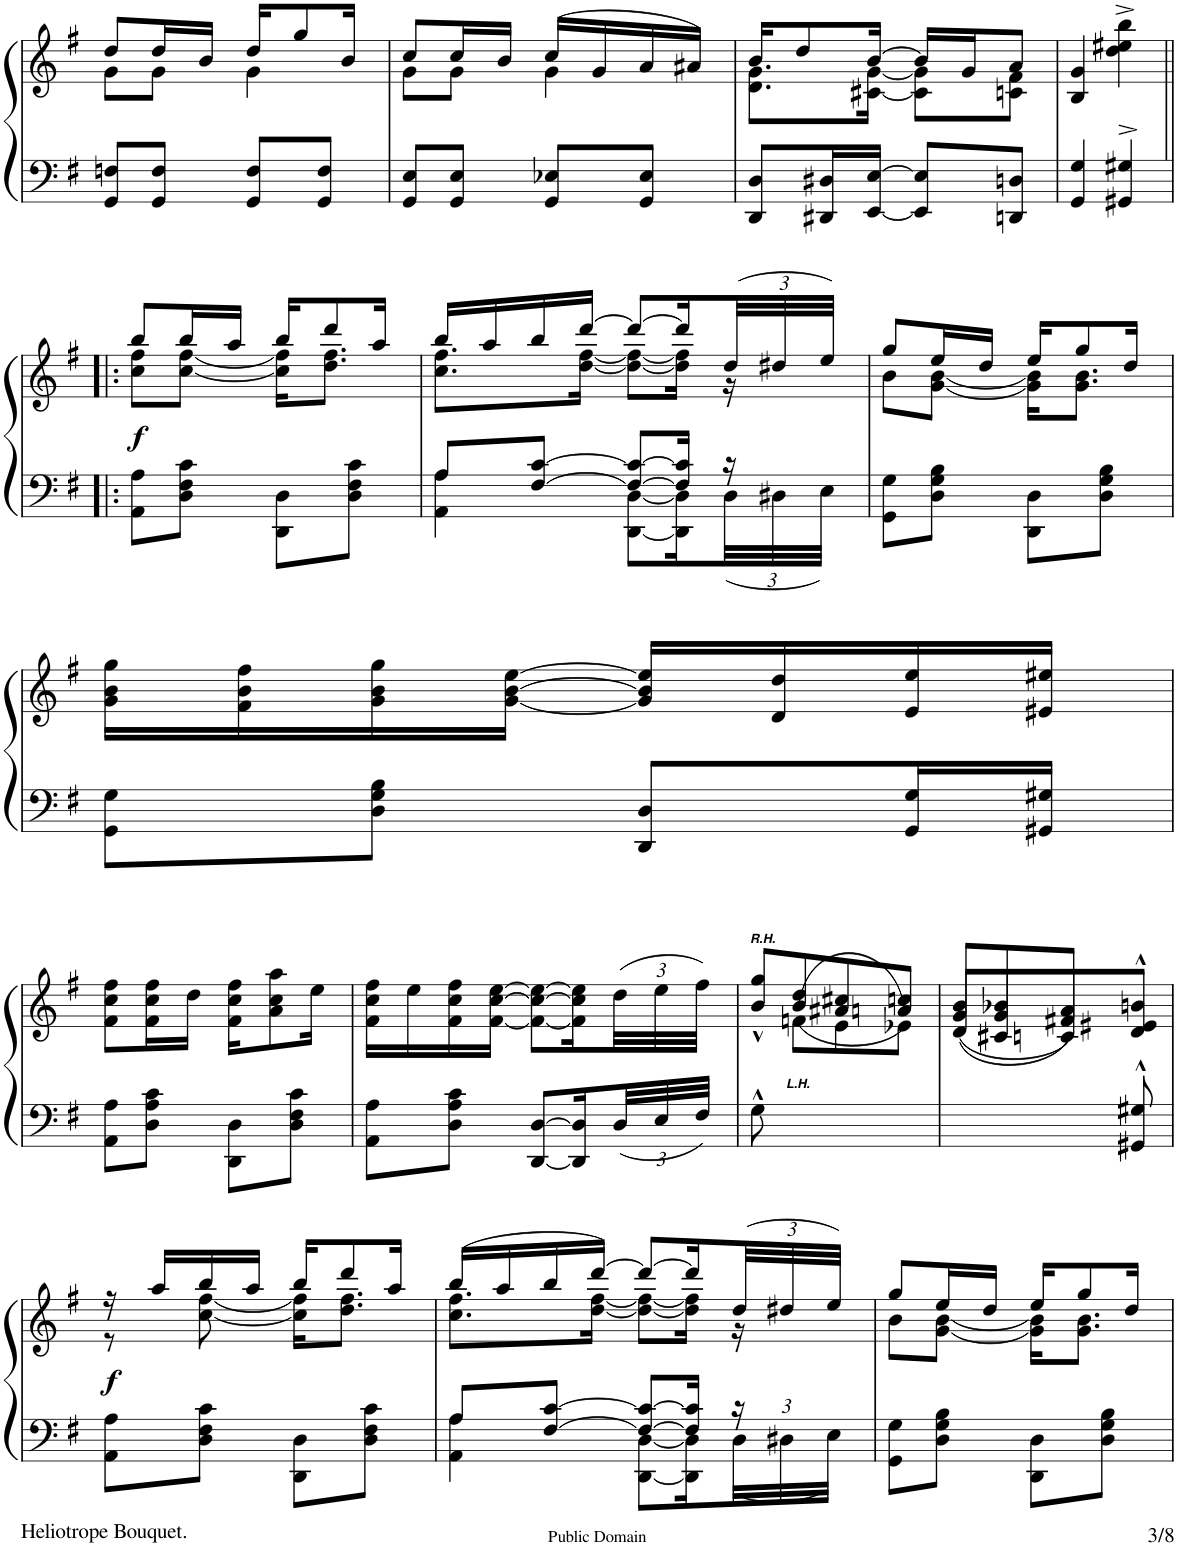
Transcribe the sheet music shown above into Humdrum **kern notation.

**kern	**kern	**dynam
*part1	*part1	*part1
*staff2	*staff1	*staff1/2
*I"Piano.	*	*
*I'Pno	*	*
!!LO:PB:g=z
*clefF4	*clefG2	*
*k[f#]	*k[f#]	*
*G:	*G:	*
*M2/4	*M2/4	*
=17	=17	=17
*	*^	*
8GG/ 8Fn/L	8dd/L	8g\L	.
8GG/ 8F/J	16dd/L	8g\J	.
.	16b/JJ	.	.
8GG/ 8F/L	16dd/KL	4g\	.
.	8gg/	.	.
8GG/ 8F/J	.	.	.
.	16b/Jk	.	.
=18	=18	=18	=18
8GG/ 8E/L	8cc/L	8g\L	.
8GG/ 8E/J	16cc/L	8g\J	.
.	16b/JJ	.	.
8GG/ 8E-X/L	(16cc/LL	4g\	.
.	16g/	.	.
8GG/ 8E-/J	16a/	.	.
.	16a#X/JJ)	.	.
=19	=19	=19	=19
8DD/ 8D/L	16b/KL	8.d\ 8.g\L	.
.	8dd/	.	.
16DD#X/ 16D#X/L	.	.	.
[16EE/ [16E/JJ	[16b/Jk	[16c#X\ [16g\Jk	.
8EE/] 8E/]L	16b/LL]	8c#\] 8g\]L	.
.	16g/J	.	.
8DDn/ 8Dn/J	8a/J	8cn\ 8f#\J	.
*	*v	*v	*
=20	=20	=20
4GG/ 4G/	4B/ 4g/	.
4GG#X/^> 4G#X/^>	4dd\^> 4ee#X\^> 4bb\^>	.
!!LO:LB:g=z
=21!|:	=21!|:	=21!|:
*	*^	*
!	!	!	!LO:DY:b
8AA\ 8A\L	8bb/L	8cc\ 8ff#\L	f
8D\ 8F#\ 8c\J	16bb/L	[8cc\ [8ff#\J	.
.	16aa/JJ	.	.
8DD\ 8D\L	16bb/KL	16cc\] 16ff#\]KL	.
.	8ddd/	8.dd\ 8.ff#\J	.
8D\ 8F#\ 8c\J	.	.	.
.	16aa/Jk	.	.
=22	=22	=22	=22
*^	*	*	*
8A/L	4AA\ 4A\	16bb/LL	8.cc\ 8.ff#\L	.
.	.	16aa/	.	.
[8F#/ [8c/J	.	16bb/	.	.
.	.	[16ddd/JJ	[16dd\ [16ff#\Jk	.
8F#/_ 8c/_L	[8DD\ [8D\L	8ddd/L_	8dd\_ 8ff#\_L	.
16F#/] 16c/]Jk	16DD\] 16D\]L	16ddd/L]	16dd\] 16ff#\]Jk	.
*	*Xbrackettup	*Xbrackettup	*	*
16r	48D\LL	(48dd/LL	16r	.
.	48D#X\	48dd#X/	.	.
.	48E\JJJ	48ee/JJJ)	.	.
*v	*v	*	*	*
=23	=23	=23	=23
8GG\ 8G\L	8gg/L	8b\L	.
8D\ 8G\ 8B\J	16ee/L	[8g\ [8b\J	.
.	16dd/JJ	.	.
8DD\ 8D\L	16ee/KL	16g\] 16b\]KL	.
.	8gg/	8.g\ 8.b\J	.
8D\ 8G\ 8B\J	.	.	.
.	16dd/Jk	.	.
*	*v	*v	*
!!LO:LB:g=z
=24	=24	=24
8GG\ 8G\L	16g\ 16b\ 16gg\LL	.
.	16f#\ 16b\ 16ff#\	.
8D\ 8G\ 8B\J	16g\ 16b\ 16gg\	.
.	[16g\ [16b\ [16ee\JJ	.
8DD/ 8D/L	16g/] 16b/] 16ee/]LL	.
.	16d/ 16dd/	.
16GG/ 16G/L	16e/ 16ee/	.
16GG#X/ 16G#X/JJ	16e#X/ 16ee#X/JJ	.
!!LO:LB:g=z
=25	=25	=25
8AA\ 8A\L	8f#\ 8cc\ 8ff#\L	.
8D\ 8A\ 8c\J	16f#\ 16cc\ 16ff#\L	.
.	16dd\JJ	.
8DD\ 8D\L	16f#\ 16cc\ 16ff#\KL	.
.	8a\ 8cc\ 8aa\	.
8D\ 8F#\ 8c\J	.	.
.	16ee\Jk	.
=26	=26	=26
8AA\ 8A\L	16f#\ 16cc\ 16ff#\LL	.
.	16ee\	.
8D\ 8A\ 8c\J	16f#\ 16cc\ 16ff#\	.
.	[16f#\ [16cc\ [16ee\JJ	.
[8DD/ [8D/L	8f#\_ 8cc\_ 8ee\_L	.
16DD/] 16D/]L	16f#\] 16cc\] 16ee\]L	.
48D/LL	(48dd\LL	.
48E/	48ee\	.
48F#/JJJ	48ff#\JJJ)	.
=27	=27	=27
*	*^	*
!	!LO:TX:a:Bi:t=R.H.	!	!
8G^^\	8b/^^ 8gg/^^L	8ryy	.
!LO:TX:a:Bi:t=L.H.	!	!	!
4.ryy	(8b/ 8dd/	(8fn\L	.
.	8a#X/ 8cc#X/	8e\	.
.	8an/ 8ccn/J)	8e-X\J)	.
=28	=28	=28	=28
4.ryy	(8g/ 8b/L	(8d/L	.
.	8g/ 8b-X/	8c#X/	.
.	8f#X/ 8a/)	8cn/J)	.
8GG#X/^^ 8G#X/^^	8d/^^ 8e#X/^^ 8bn/^^J	8ryy	.
!!LO:LB:g=z	!!
=29	=29	=29	=29
!	!	!	!LO:DY:b
8AA\ 8A\L	16r	8r	f
.	16aa/LL	.	.
8D\ 8F#\ 8c\J	16bb/	[8cc\ [8ff#\	.
.	16aa/JJ	.	.
8DD\ 8D\L	16bb/KL	16cc\] 16ff#\]KL	.
.	8ddd/	8.dd\ 8.ff#\J	.
8D\ 8F#\ 8c\J	.	.	.
.	16aa/Jk	.	.
=30	=30	=30	=30
*^	*	*	*
8A/L	4AA\ 4A\	(16bb/LL	8.cc\ 8.ff#\L	.
.	.	16aa/	.	.
[8F#/ [8c/J	.	16bb/	.	.
.	.	[16ddd/JJ)	[16dd\ [16ff#\Jk	.
8F#/_ 8c/_L	[8DD\ [8D\L	8ddd/L_	8dd\_ 8ff#\_L	.
16F#/] 16c/]Jk	16DD\] 16D\]L	16ddd/L]	16dd\] 16ff#\]Jk	.
16r	48D\LL	(48dd/LL	16r	.
.	48D#X\	48dd#X/	.	.
.	48E\JJJ	48ee/JJJ)	.	.
*v	*v	*	*	*
=31	=31	=31	=31
8GG\ 8G\L	8gg/L	8b\L	.
8D\ 8G\ 8B\J	16ee/L	[8g\ [8b\J	.
.	16dd/JJ	.	.
8DD\ 8D\L	16ee/KL	16g\] 16b\]KL	.
.	8gg/	8.g\ 8.b\J	.
8D\ 8G\ 8B\J	.	.	.
.	16dd/Jk	.	.
*	*v	*v	*
=	=	=
*-	*-	*-
